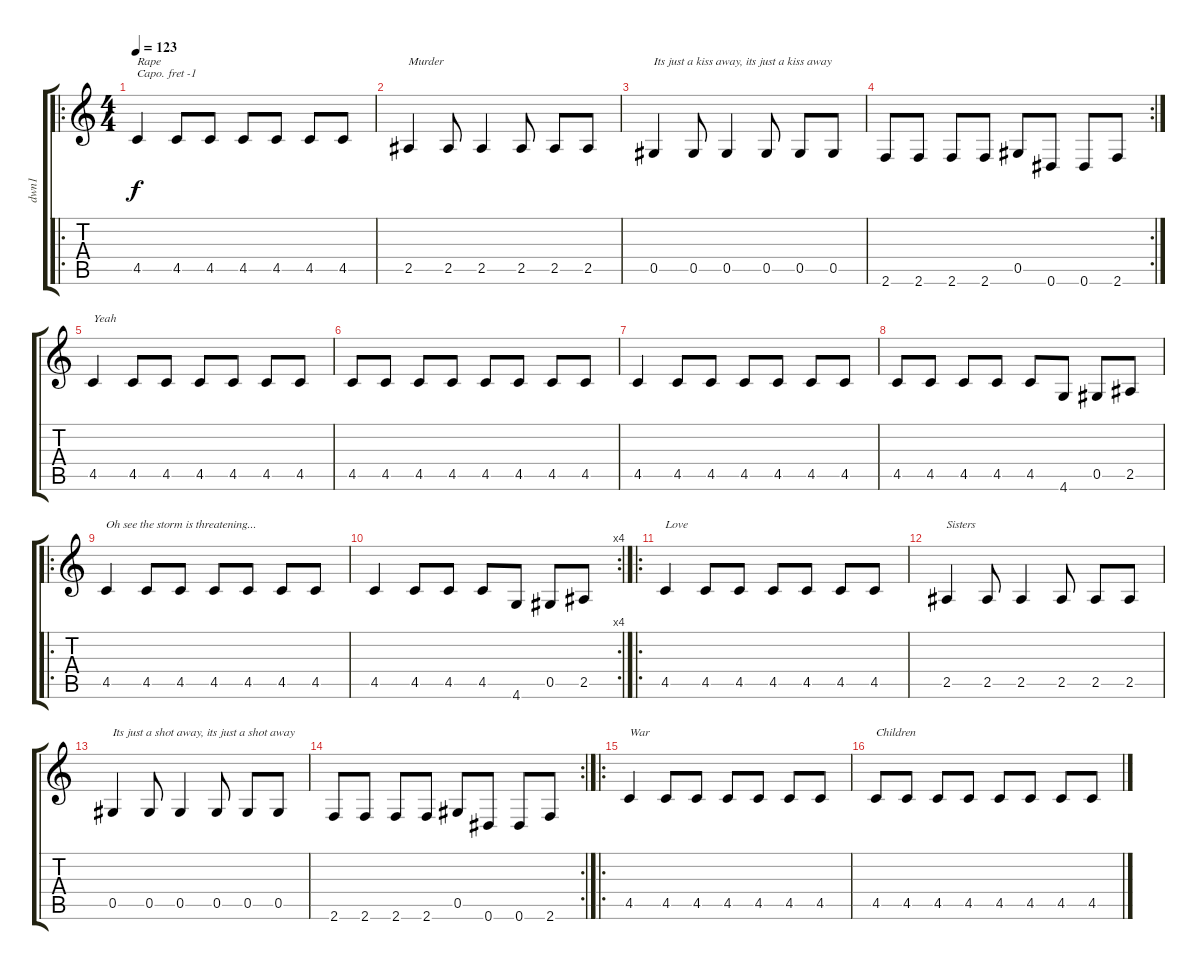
\track ("dwn1" "dwn1") {instrument electricbassfinger}
\staff {score tabs}
\capo -1
\tuning (E4 B3 G3 D3 A2 E2) {hide}
\ro
\ts (4 4)
\tempo 123
\clef g2
\ks c
4.5.4{txt "Rape" dy f} 4.5.8 4.5.8 4.5.8 4.5.8 4.5.8 4.5.8 |
2.5.4{txt "Murder"} 2.5.8 2.5.4 2.5.8 2.5.8 2.5.8 |
0.5.4{txt "Its just a kiss away, its just a kiss away"} 0.5.8 0.5.4 0.5.8 0.5.8 0.5.8 |
\rc 2
2.6.8 2.6.8 2.6.8 2.6.8 0.5.8 0.6.8 0.6.8 2.6.8 |
4.5.4{txt "Yeah"} 4.5.8 4.5.8 4.5.8 4.5.8 4.5.8 4.5.8 |
4.5.8 4.5.8 4.5.8 4.5.8 4.5.8 4.5.8 4.5.8 4.5.8 |
4.5.4 4.5.8 4.5.8 4.5.8 4.5.8 4.5.8 4.5.8 |
4.5.8 4.5.8 4.5.8 4.5.8 4.5.8 4.6.8 0.5.8 2.5.8 |
\ro
4.5.4{txt "Oh see the storm is threatening..."} 4.5.8 4.5.8 4.5.8 4.5.8 4.5.8 4.5.8 |
\rc 4
4.5.4 4.5.8 4.5.8 4.5.8 4.6.8 0.5.8 2.5.8 |
\ro
4.5.4{txt "Love"} 4.5.8 4.5.8 4.5.8 4.5.8 4.5.8 4.5.8 |
2.5.4{txt "Sisters"} 2.5.8 2.5.4 2.5.8 2.5.8 2.5.8 |
0.5.4{txt "Its just a shot away, its just a shot away"} 0.5.8 0.5.4 0.5.8 0.5.8 0.5.8 |
\rc 2
2.6.8 2.6.8 2.6.8 2.6.8 0.5.8 0.6.8 0.6.8 2.6.8 |
\ro
4.5.4{txt "War"} 4.5.8 4.5.8 4.5.8 4.5.8 4.5.8 4.5.8 |
4.5.8{txt "Children"} 4.5.8 4.5.8 4.5.8 4.5.8 4.5.8 4.5.8 4.5.8
